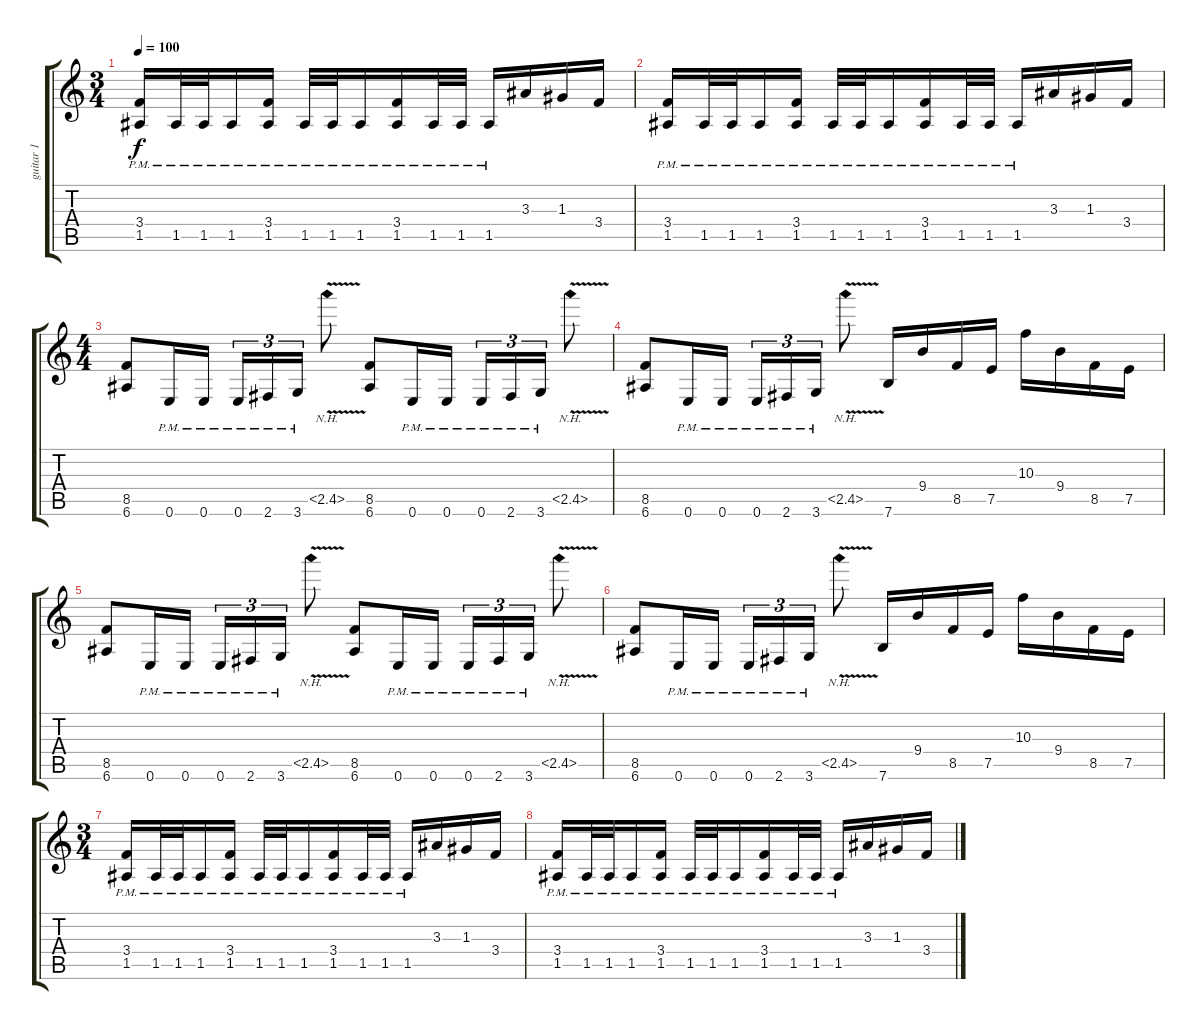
\track ("guitar 1" "guitar 1") {instrument distortionguitar}
\staff {score tabs}
\tuning (E4 B3 G3 D3 A2 E2) {hide}
\ts (3 4)
\tempo 100
\clef g2
\ks c
(3.4{pm} 1.5{pm}).16{dy f} 1.5{pm}.32 1.5{pm}.32 1.5{pm}.16 (3.4{pm} 1.5{pm}).16 1.5{pm}.32 1.5{pm}.32 1.5{pm}.16 (3.4{pm} 1.5{pm}).16 1.5{pm}.32 1.5{pm}.32 1.5{pm}.16 3.3.16 1.3.16 3.4.16 |
(3.4{pm} 1.5{pm}).16 1.5{pm}.32 1.5{pm}.32 1.5{pm}.16 (3.4{pm} 1.5{pm}).16 1.5{pm}.32 1.5{pm}.32 1.5{pm}.16 (3.4{pm} 1.5{pm}).16 1.5{pm}.32 1.5{pm}.32 1.5{pm}.16 3.3.16 1.3.16 3.4.16 |
\ts (4 4)
(8.5 6.6).8 0.6{pm}.16 0.6{pm}.16 0.6{pm}.16{tu (3 2)} 2.6{pm}.16{tu (3 2)} 3.6{pm}.16{tu (3 2)} 2.5{nh v}.8 (8.5 6.6).8 0.6{pm}.16 0.6{pm}.16 0.6{pm}.16{tu (3 2)} 2.6{pm}.16{tu (3 2)} 3.6{pm}.16{tu (3 2)} 2.5{nh v}.8 |
(8.5 6.6).8 0.6{pm}.16 0.6{pm}.16 0.6{pm}.16{tu (3 2)} 2.6{pm}.16{tu (3 2)} 3.6{pm}.16{tu (3 2)} 2.5{nh v}.8 7.6.16 9.4.16 8.5.16 7.5.16 10.3.16 9.4.16 8.5.16 7.5.16 |
(8.5 6.6).8 0.6{pm}.16 0.6{pm}.16 0.6{pm}.16{tu (3 2)} 2.6{pm}.16{tu (3 2)} 3.6{pm}.16{tu (3 2)} 2.5{nh v}.8 (8.5 6.6).8 0.6{pm}.16 0.6{pm}.16 0.6{pm}.16{tu (3 2)} 2.6{pm}.16{tu (3 2)} 3.6{pm}.16{tu (3 2)} 2.5{nh v}.8 |
(8.5 6.6).8 0.6{pm}.16 0.6{pm}.16 0.6{pm}.16{tu (3 2)} 2.6{pm}.16{tu (3 2)} 3.6{pm}.16{tu (3 2)} 2.5{nh v}.8 7.6.16 9.4.16 8.5.16 7.5.16 10.3.16 9.4.16 8.5.16 7.5.16 |
\ts (3 4)
(3.4{pm} 1.5{pm}).16 1.5{pm}.32 1.5{pm}.32 1.5{pm}.16 (3.4{pm} 1.5{pm}).16 1.5{pm}.32 1.5{pm}.32 1.5{pm}.16 (3.4{pm} 1.5{pm}).16 1.5{pm}.32 1.5{pm}.32 1.5{pm}.16 3.3.16 1.3.16 3.4.16 |
(3.4{pm} 1.5{pm}).16 1.5{pm}.32 1.5{pm}.32 1.5{pm}.16 (3.4{pm} 1.5{pm}).16 1.5{pm}.32 1.5{pm}.32 1.5{pm}.16 (3.4{pm} 1.5{pm}).16 1.5{pm}.32 1.5{pm}.32 1.5{pm}.16 3.3.16 1.3.16 3.4.16
